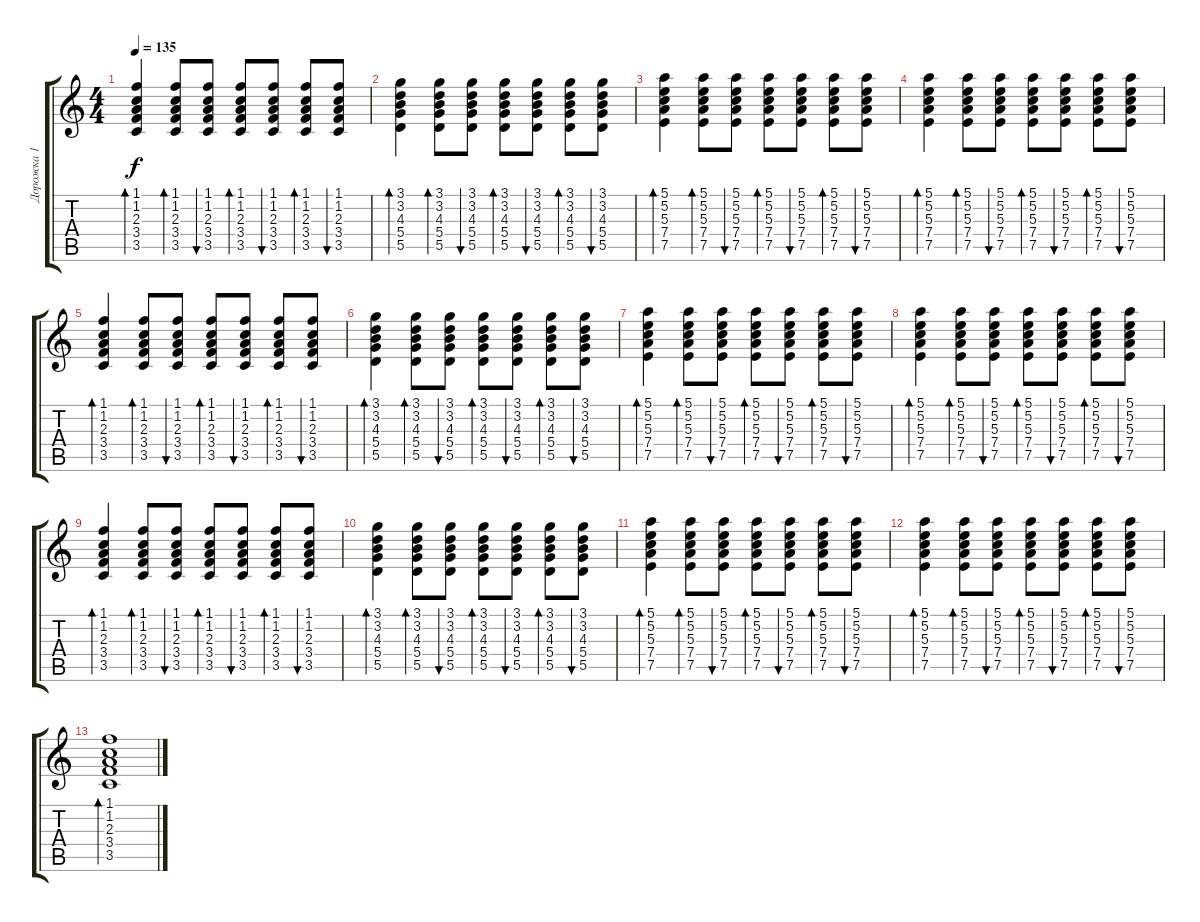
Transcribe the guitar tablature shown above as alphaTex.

\track ("Дорожка 1" "Дорожка 1") {instrument acousticguitarsteel}
\staff {score tabs}
\tuning (E4 B3 G3 D3 A2 E2) {hide}
\ts (4 4)
\tempo 135
\clef g2
\ks c
(1.1 1.2 2.3 3.4 3.5).4{bd 60 dy f} (1.1 1.2 2.3 3.4 3.5).8{bd 60} (1.1 1.2 2.3 3.4 3.5).8{bu 60} (1.1 1.2 2.3 3.4 3.5).8{bd 60} (1.1 1.2 2.3 3.4 3.5).8{bu 60} (1.1 1.2 2.3 3.4 3.5).8{bd 60} (1.1 1.2 2.3 3.4 3.5).8{bu 60} |
(3.1 3.2 4.3 5.4 5.5).4{bd 60} (3.1 3.2 4.3 5.4 5.5).8{bd 60} (3.1 3.2 4.3 5.4 5.5).8{bu 60} (3.1 3.2 4.3 5.4 5.5).8{bd 60} (3.1 3.2 4.3 5.4 5.5).8{bu 60} (3.1 3.2 4.3 5.4 5.5).8{bd 60} (3.1 3.2 4.3 5.4 5.5).8{bu 60} |
(5.1 5.2 5.3 7.4 7.5).4{bd 60} (5.1 5.2 5.3 7.4 7.5).8{bd 60} (5.1 5.2 5.3 7.4 7.5).8{bu 60} (5.1 5.2 5.3 7.4 7.5).8{bd 60} (5.1 5.2 5.3 7.4 7.5).8{bu 60} (5.1 5.2 5.3 7.4 7.5).8{bd 60} (5.1 5.2 5.3 7.4 7.5).8{bu 60} |
(5.1 5.2 5.3 7.4 7.5).4{bd 60} (5.1 5.2 5.3 7.4 7.5).8{bd 60} (5.1 5.2 5.3 7.4 7.5).8{bu 60} (5.1 5.2 5.3 7.4 7.5).8{bd 60} (5.1 5.2 5.3 7.4 7.5).8{bu 60} (5.1 5.2 5.3 7.4 7.5).8{bd 60} (5.1 5.2 5.3 7.4 7.5).8{bu 60} |
(1.1 1.2 2.3 3.4 3.5).4{bd 60} (1.1 1.2 2.3 3.4 3.5).8{bd 60} (1.1 1.2 2.3 3.4 3.5).8{bu 60} (1.1 1.2 2.3 3.4 3.5).8{bd 60} (1.1 1.2 2.3 3.4 3.5).8{bu 60} (1.1 1.2 2.3 3.4 3.5).8{bd 60} (1.1 1.2 2.3 3.4 3.5).8{bu 60} |
(3.1 3.2 4.3 5.4 5.5).4{bd 60} (3.1 3.2 4.3 5.4 5.5).8{bd 60} (3.1 3.2 4.3 5.4 5.5).8{bu 60} (3.1 3.2 4.3 5.4 5.5).8{bd 60} (3.1 3.2 4.3 5.4 5.5).8{bu 60} (3.1 3.2 4.3 5.4 5.5).8{bd 60} (3.1 3.2 4.3 5.4 5.5).8{bu 60} |
(5.1 5.2 5.3 7.4 7.5).4{bd 60} (5.1 5.2 5.3 7.4 7.5).8{bd 60} (5.1 5.2 5.3 7.4 7.5).8{bu 60} (5.1 5.2 5.3 7.4 7.5).8{bd 60} (5.1 5.2 5.3 7.4 7.5).8{bu 60} (5.1 5.2 5.3 7.4 7.5).8{bd 60} (5.1 5.2 5.3 7.4 7.5).8{bu 60} |
(5.1 5.2 5.3 7.4 7.5).4{bd 60} (5.1 5.2 5.3 7.4 7.5).8{bd 60} (5.1 5.2 5.3 7.4 7.5).8{bu 60} (5.1 5.2 5.3 7.4 7.5).8{bd 60} (5.1 5.2 5.3 7.4 7.5).8{bu 60} (5.1 5.2 5.3 7.4 7.5).8{bd 60} (5.1 5.2 5.3 7.4 7.5).8{bu 60} |
(1.1 1.2 2.3 3.4 3.5).4{bd 60} (1.1 1.2 2.3 3.4 3.5).8{bd 60} (1.1 1.2 2.3 3.4 3.5).8{bu 60} (1.1 1.2 2.3 3.4 3.5).8{bd 60} (1.1 1.2 2.3 3.4 3.5).8{bu 60} (1.1 1.2 2.3 3.4 3.5).8{bd 60} (1.1 1.2 2.3 3.4 3.5).8{bu 60} |
(3.1 3.2 4.3 5.4 5.5).4{bd 60} (3.1 3.2 4.3 5.4 5.5).8{bd 60} (3.1 3.2 4.3 5.4 5.5).8{bu 60} (3.1 3.2 4.3 5.4 5.5).8{bd 60} (3.1 3.2 4.3 5.4 5.5).8{bu 60} (3.1 3.2 4.3 5.4 5.5).8{bd 60} (3.1 3.2 4.3 5.4 5.5).8{bu 60} |
(5.1 5.2 5.3 7.4 7.5).4{bd 60} (5.1 5.2 5.3 7.4 7.5).8{bd 60} (5.1 5.2 5.3 7.4 7.5).8{bu 60} (5.1 5.2 5.3 7.4 7.5).8{bd 60} (5.1 5.2 5.3 7.4 7.5).8{bu 60} (5.1 5.2 5.3 7.4 7.5).8{bd 60} (5.1 5.2 5.3 7.4 7.5).8{bu 60} |
(5.1 5.2 5.3 7.4 7.5).4{bd 60} (5.1 5.2 5.3 7.4 7.5).8{bd 60} (5.1 5.2 5.3 7.4 7.5).8{bu 60} (5.1 5.2 5.3 7.4 7.5).8{bd 60} (5.1 5.2 5.3 7.4 7.5).8{bu 60} (5.1 5.2 5.3 7.4 7.5).8{bd 60} (5.1 5.2 5.3 7.4 7.5).8{bu 60} |
(1.1 1.2 2.3 3.4 3.5).1{bd 120}
